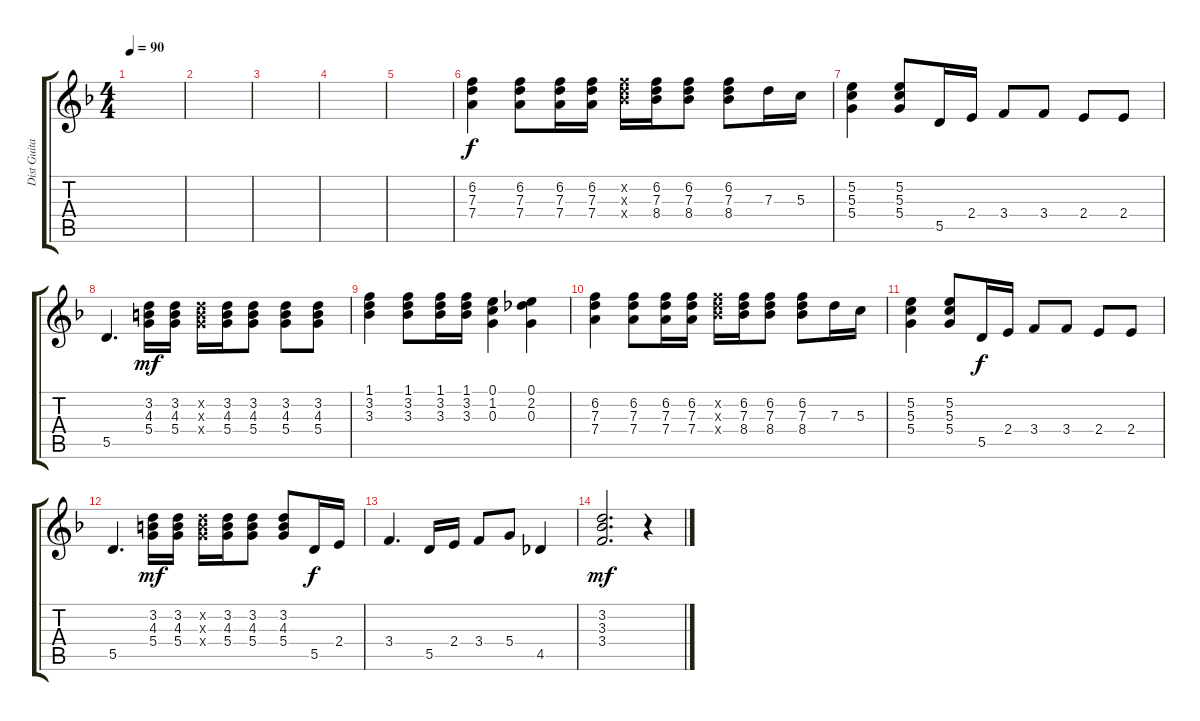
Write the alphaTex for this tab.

\track ("Dist Guitar" "Dist Guita") {instrument distortionguitar}
\staff {score tabs}
\tuning (E4 B3 G3 D3 A2 E2) {hide}
\ts (4 4)
\tempo 90
\clef g2
\ks f
|
|
|
|
|
(6.2 7.3 7.4).4 (6.2 7.3 7.4).8 (6.2 7.3 7.4).16 (6.2 7.3 7.4).16 (6.2{x} 7.3{x} 8.4{x}).16 (6.2 7.3 8.4).16 (6.2 7.3 8.4).8 (6.2 7.3 8.4).8 7.3.16 5.3.16 |
(5.2 5.3 5.4).4 (5.2 5.3 5.4).8 5.5.16{dy f} 2.4.16 3.4.8 3.4.8 2.4.8 2.4.8 |
5.5.4{d} (3.2 4.3 5.4).16{dy mf} (3.2 4.3 5.4).16 (3.2{x} 4.3{x} 5.4{x}).16 (3.2 4.3 5.4).16 (3.2 4.3 5.4).8 (3.2 4.3 5.4).8 (3.2 4.3 5.4).8 |
(1.1 3.2 3.3).4 (1.1 3.2 3.3).8 (1.1 3.2 3.3).16 (1.1 3.2 3.3).16 (0.1 1.2 0.3).4 (0.1 2.2 0.3).4 |
(6.2 7.3 7.4).4 (6.2 7.3 7.4).8 (6.2 7.3 7.4).16 (6.2 7.3 7.4).16 (6.2{x} 7.3{x} 8.4{x}).16 (6.2 7.3 8.4).16 (6.2 7.3 8.4).8 (6.2 7.3 8.4).8 7.3.16 5.3.16 |
(5.2 5.3 5.4).4 (5.2 5.3 5.4).8 5.5.16{dy f} 2.4.16 3.4.8 3.4.8 2.4.8 2.4.8 |
5.5.4{d} (3.2 4.3 5.4).16{dy mf} (3.2 4.3 5.4).16 (3.2{x} 4.3{x} 5.4{x}).16 (3.2 4.3 5.4).16 (3.2 4.3 5.4).8 (3.2 4.3 5.4).8 5.5.16{dy f} 2.4.16 |
3.4.4{d} 5.5.16 2.4.16 3.4.8 5.4.8 4.5.4 |
(3.2 3.3 3.4).2{d dy mf} r.4
